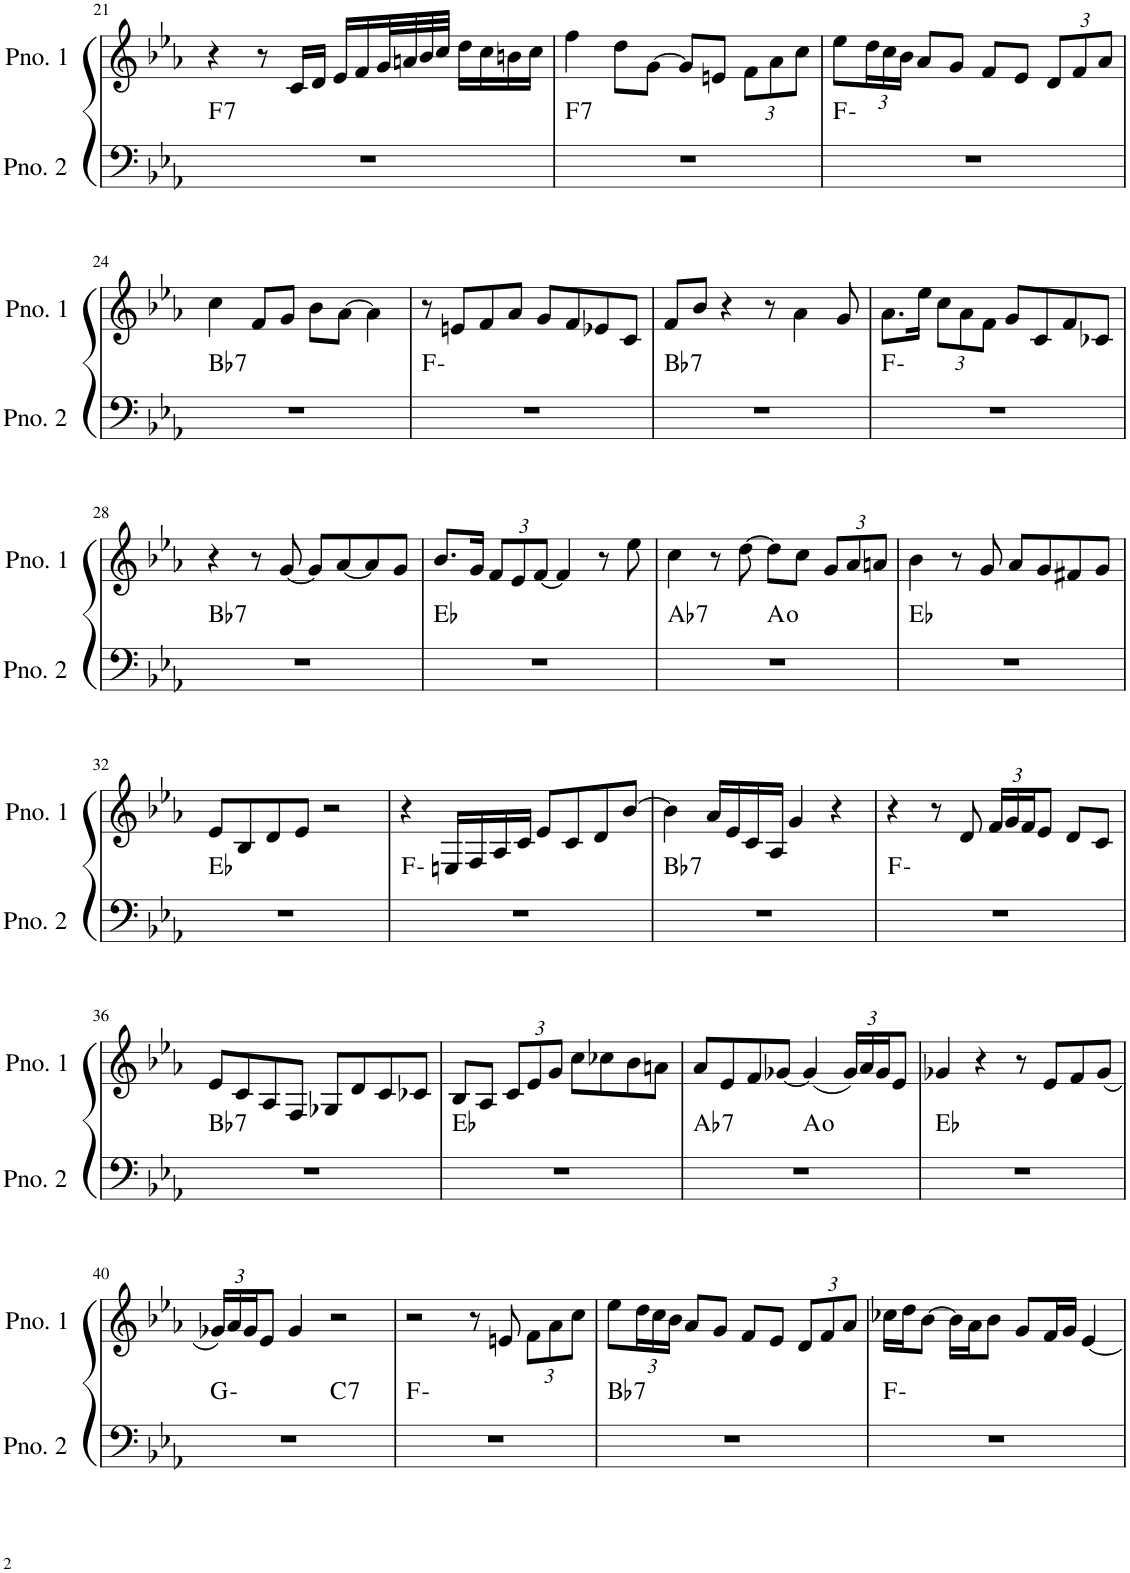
**kern	**harte	**kern
*part2	*part2	*part1
*staff2	*	*staff1
*I"ピアノ 2	*	*I"ピアノ 1
!!LO:PB:g=z
*clefF4	*	*clefG2
*k[b-e-a-]	*	*k[b-e-a-]
*M4/4	*	*M4/4
=21	=21	=21
!	!LO:H:kt=7	!
1r	F:7	4r
.	.	8r
.	.	16c/LL
.	.	16d/JJ
.	.	16e-/LL
.	.	16f/
.	.	32g/L
.	.	32an/
.	.	32b-/
.	.	32cc/JJJ
.	.	16dd\LL
.	.	16cc\
.	.	16bn\
.	.	16cc\JJ
=22	=22	=22
!	!LO:H:kt=7	!
1r	F:7	4ff\
.	.	8dd\L
.	.	[8g\J
.	.	8g/L]
.	.	8en/J
*	*	*Xbrackettup
.	.	12f\L
.	.	12a-\
.	.	12cc\J
=23	=23	=23
1r	F:min	8ee-\L
.	.	24dd\L
.	.	24cc\
.	.	24b-\JJ
.	.	8a-/L
.	.	8g/J
.	.	8f/L
.	.	8e-/J
.	.	12d/L
.	.	12f/
.	.	12a-/J
!!LO:LB:g=z
=24	=24	=24
!	!LO:H:kt=7	!
1r	Bb:7	4cc\
.	.	8f/L
.	.	8g/J
.	.	8b-\L
.	.	[8a-\J
.	.	4a-\]
=25	=25	=25
1r	F:min	8r
.	.	8en/L
.	.	8f/
.	.	8a-/J
.	.	8g/L
.	.	8f/
.	.	8e-X/
.	.	8c/J
=26	=26	=26
!	!LO:H:kt=7	!
1r	Bb:7	8f/L
.	.	8b-/J
.	.	4r
.	.	8r
.	.	4a-\
.	.	8g/
=27	=27	=27
1r	F:min	8.a-\L
.	.	16ee-\Jk
.	.	12cc\L
.	.	12a-\
.	.	12f\J
.	.	8g/L
.	.	8c/
.	.	8f/
.	.	8c-X/J
!!LO:LB:g=z
=28	=28	=28
!	!LO:H:kt=7	!
1r	Bb:7	4r
.	.	8r
.	.	[8g/
.	.	8g/L]
.	.	[8a-/
.	.	8a-/]
.	.	8g/J
=29	=29	=29
1r	Eb:maj	8.b-/L
.	.	16g/Jk
.	.	12f/L
.	.	12e-/
.	.	[12f/J
.	.	4f/]
.	.	8r
.	.	8ee-\
=30	=30	=30
!	!LO:H:kt=7	!
*^	*	*
1r	2ryy	Ab:7	4cc\
.	.	.	8r
.	.	.	[8dd\
.	2ryy	A:dim	8dd\L]
.	.	.	8cc\J
.	.	.	12g/L
.	.	.	12a-/
.	.	.	12an/J
*v	*v	*	*
=31	=31	=31
1r	Eb:maj	4b-\
.	.	8r
.	.	8g/
.	.	8a-/L
.	.	8g/
.	.	8f#X/
.	.	8g/J
!!LO:LB:g=z
=32	=32	=32
1r	Eb:maj	8e-/L
.	.	8B-/
.	.	8d/
.	.	8e-/J
.	.	2r
=33	=33	=33
1r	F:min	4r
.	.	16En/LL
.	.	16F/
.	.	16A-/
.	.	16c/JJ
.	.	8e-/L
.	.	8c/
.	.	8d/
.	.	[8b-/J
=34	=34	=34
!	!LO:H:kt=7	!
1r	Bb:7	4b-\]
.	.	16a-/LL
.	.	16e-/
.	.	16c/
.	.	16A-/JJ
.	.	4g/
.	.	4r
=35	=35	=35
1r	F:min	4r
.	.	8r
.	.	8d/
.	.	24f/LL
.	.	24g/
.	.	24f/J
.	.	8e-/J
.	.	8d/L
.	.	8c/J
!!LO:LB:g=z
=36	=36	=36
!	!LO:H:kt=7	!
1r	Bb:7	8e-/L
.	.	8c/
.	.	8A-/
.	.	8F/J
.	.	8G-X/L
.	.	8d/
.	.	8c/
.	.	8c-X/J
=37	=37	=37
1r	Eb:maj	8B-/L
.	.	8A-/J
.	.	12c/L
.	.	12e-/
.	.	12g/J
.	.	8cc\L
.	.	8cc-X\
.	.	8b-\
.	.	8an\J
=38	=38	=38
!	!LO:H:kt=7	!
*^	*	*
1r	2ryy	Ab:7	8a-/L
.	.	.	8e-/
.	.	.	8f/
.	.	.	[8g-X/J
.	2ryy	A:dim	(4g-/]
.	.	.	24g-/LL)
.	.	.	24a-/
.	.	.	24g-/J
.	.	.	8e-/J
*v	*v	*	*
=39	=39	=39
1r	Eb:maj	4g-X/
.	.	4r
.	.	8r
.	.	8e-/L
.	.	8f/
.	.	(8g-/J
!!LO:LB:g=z
=40	=40	=40
*^	*	*
1r	2ryy	G:min	24g-X/LL)
.	.	.	24a-/
.	.	.	24g-/J
.	.	.	8e-/J
.	.	.	4g-/
!	!	!LO:H:kt=7	!
.	2ryy	C:7	2r
*v	*v	*	*
=41	=41	=41
1r	F:min	2r
.	.	8r
.	.	8en/
.	.	12f\L
.	.	12a-\
.	.	12cc\J
=42	=42	=42
!	!LO:H:kt=7	!
1r	Bb:7	8ee-\L
.	.	24dd\L
.	.	24cc\
.	.	24b-\JJ
.	.	8a-/L
.	.	8g/J
.	.	8f/L
.	.	8e-/J
.	.	12d/L
.	.	12f/
.	.	12a-/J
=43	=43	=43
1r	F:min	16cc-X\LL
.	.	16dd\J
.	.	[8b-\J
.	.	16b-\LL]
.	.	16a-\J
.	.	8b-\J
.	.	8g/L
.	.	16f/L
.	.	16g/JJ
.	.	[4e-/
=	=	=
*-	*-	*-
